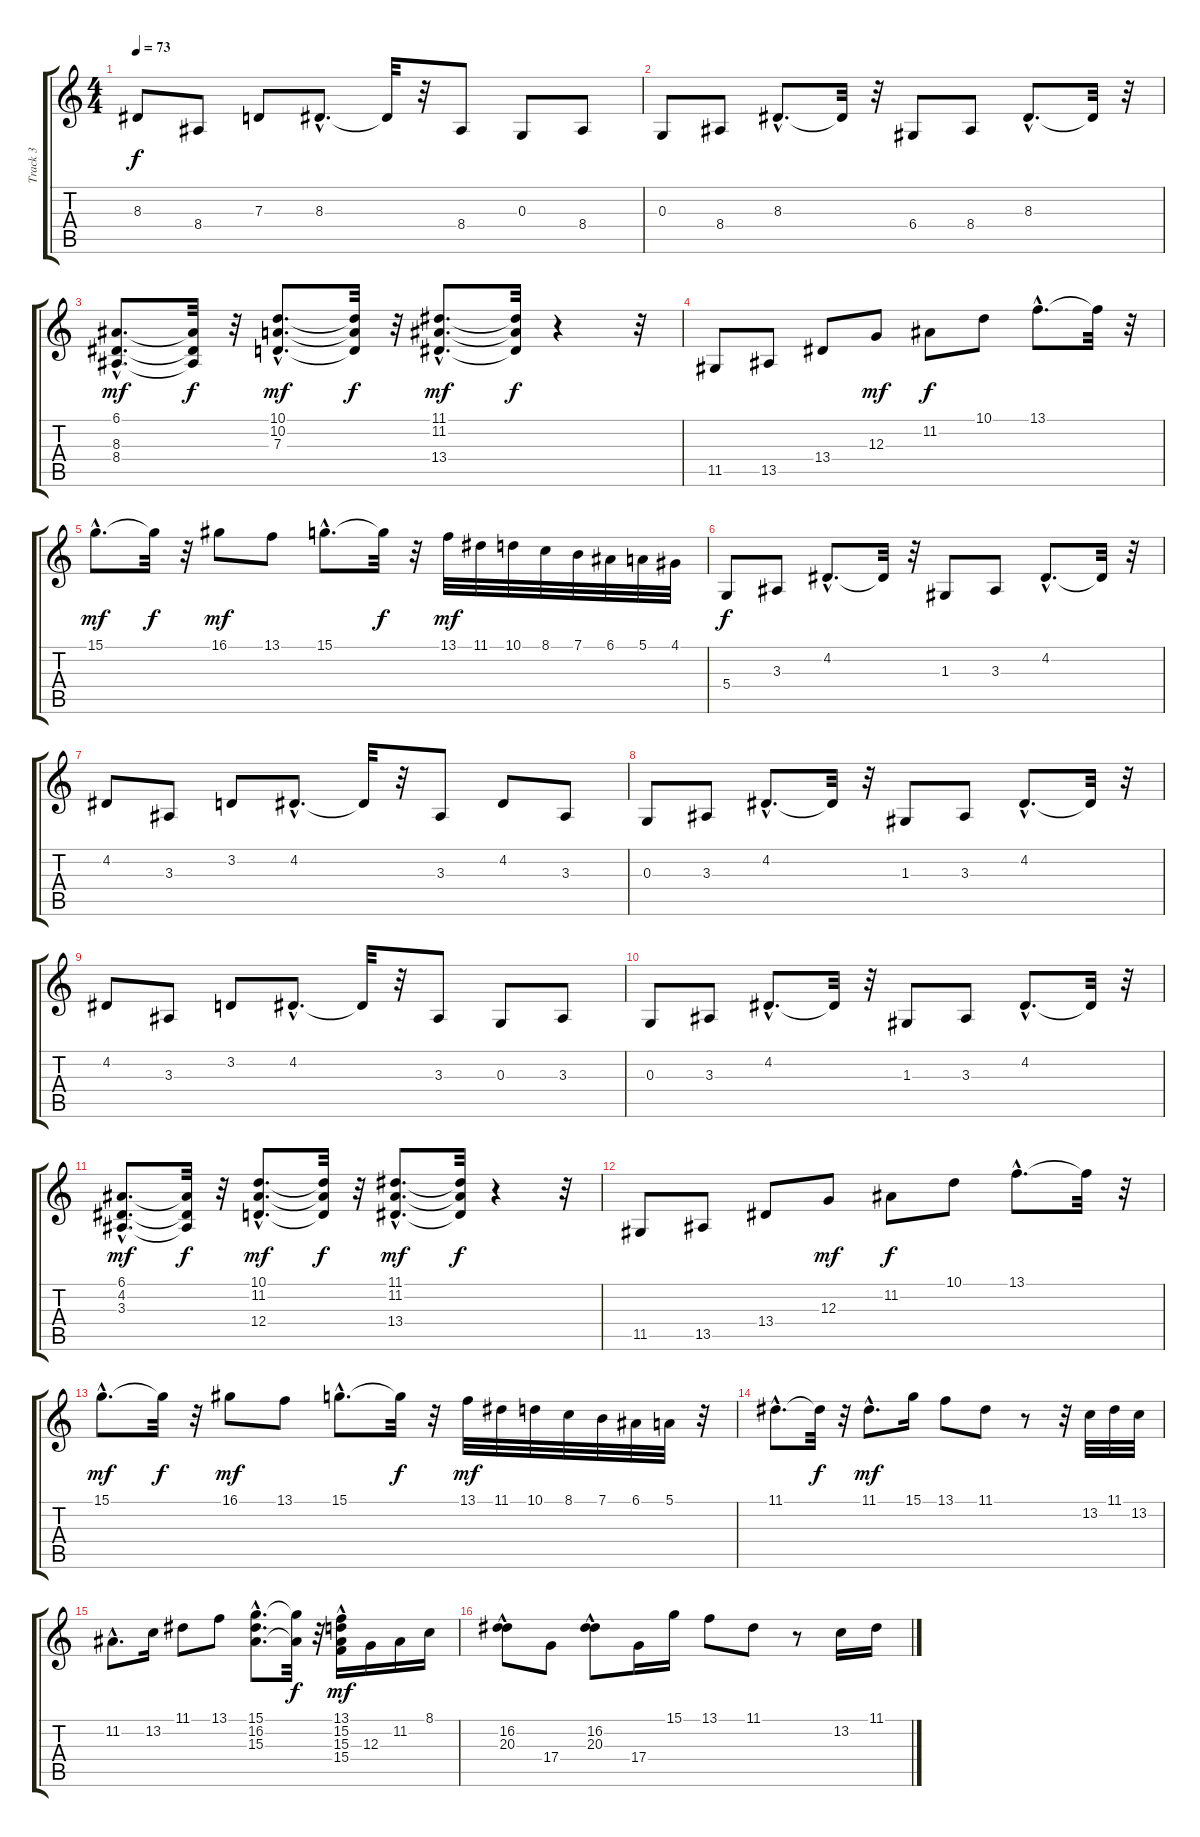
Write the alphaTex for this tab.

\track ("Track 3" "Track 3") {instrument brightacousticpiano}
\staff {score tabs}
\tuning (E4 B3 G3 D3 A2 E2) {hide}
\ts (4 4)
\tempo 73
\clef g2
\ks c
8.3.8{dy f} 8.4.8 7.3.8 8.3{hac}.8{d} 8.3{t}.32 r.32 8.4.8 0.3.8 8.4.8 |
0.3.8 8.4.8 8.3{hac}.8{d} 8.3{t}.32 r.32 6.4.8 8.4.8 8.3{hac}.8{d} 8.3{t}.32 r.32 |
(6.1{hac} 8.3{hac} 8.4{hac}).8{d dy mf} (6.1{t} 8.3{t} 8.4{t}).32{dy f} r.32 (10.1{hac} 10.2{hac} 7.3{hac}).8{d dy mf} (10.1{t} 10.2{t} 7.3{t}).32{dy f} r.32 (11.1{hac} 11.2{hac} 13.4{hac}).8{d dy mf} (11.1{t} 11.2{t} 13.4{t}).32{dy f} r.4 r.32 |
11.5.8 13.5.8 13.4.8 12.3.8{dy mf} 11.2.8{dy f} 10.1.8 13.1{hac}.8{d} 13.1{t}.32 r.32 |
15.1{hac}.8{d dy mf} 15.1{t}.32{dy f} r.32 16.1.8{dy mf} 13.1.8 15.1{hac}.8{d} 15.1{t}.32{dy f} r.32 13.1.32{dy mf} 11.1.32 10.1.32 8.1.32 7.1.32 6.1.32 5.1.32 4.1.32 |
5.4.8{dy f} 3.3.8 4.2{hac}.8{d} 4.2{t}.32 r.32 1.3.8 3.3.8 4.2{hac}.8{d} 4.2{t}.32 r.32 |
4.2.8 3.3.8 3.2.8 4.2{hac}.8{d} 4.2{t}.32 r.32 3.3.8 4.2.8 3.3.8 |
0.3.8 3.3.8 4.2{hac}.8{d} 4.2{t}.32 r.32 1.3.8 3.3.8 4.2{hac}.8{d} 4.2{t}.32 r.32 |
4.2.8 3.3.8 3.2.8 4.2{hac}.8{d} 4.2{t}.32 r.32 3.3.8 0.3.8 3.3.8 |
0.3.8 3.3.8 4.2{hac}.8{d} 4.2{t}.32 r.32 1.3.8 3.3.8 4.2{hac}.8{d} 4.2{t}.32 r.32 |
(6.1{hac} 4.2{hac} 3.3{hac}).8{d dy mf} (6.1{t} 4.2{t} 3.3{t}).32{dy f} r.32 (10.1{hac} 11.2{hac} 12.4{hac}).8{d dy mf} (10.1{t} 11.2{t} 12.4{t}).32{dy f} r.32 (11.1{hac} 11.2{hac} 13.4{hac}).8{d dy mf} (11.1{t} 11.2{t} 13.4{t}).32{dy f} r.4 r.32 |
11.5.8 13.5.8 13.4.8 12.3.8{dy mf} 11.2.8{dy f} 10.1.8 13.1{hac}.8{d} 13.1{t}.32 r.32 |
15.1{hac}.8{d dy mf} 15.1{t}.32{dy f} r.32 16.1.8{dy mf} 13.1.8 15.1{hac}.8{d} 15.1{t}.32{dy f} r.32 13.1.32{dy mf} 11.1.32 10.1.32 8.1.32 7.1.32 6.1.32 5.1.32 r.32 |
11.1{hac}.8{d} 11.1{t}.32{dy f} r.32 11.1{hac}.8{d dy mf} 15.1.16 13.1.8 11.1.8 r.8 r.32 13.2.32 11.1.32 13.2.32 |
11.2{hac}.8{d} 13.2.16 11.1.8 13.1.8 (15.1{hac} 16.2 15.3{hac}).8{d} (15.1{t} 15.3{t}).32{dy f} r.32 (13.1{hac} 15.2 15.3 15.4).16{dy mf} 12.3.16 11.2.16 8.1.16 |
(16.2{hac} 20.3{hac}).8 17.4.8 (16.2{hac} 20.3{hac}).8 17.4.16 15.1.16 13.1.8 11.1.8 r.8 13.2.16 11.1.16
